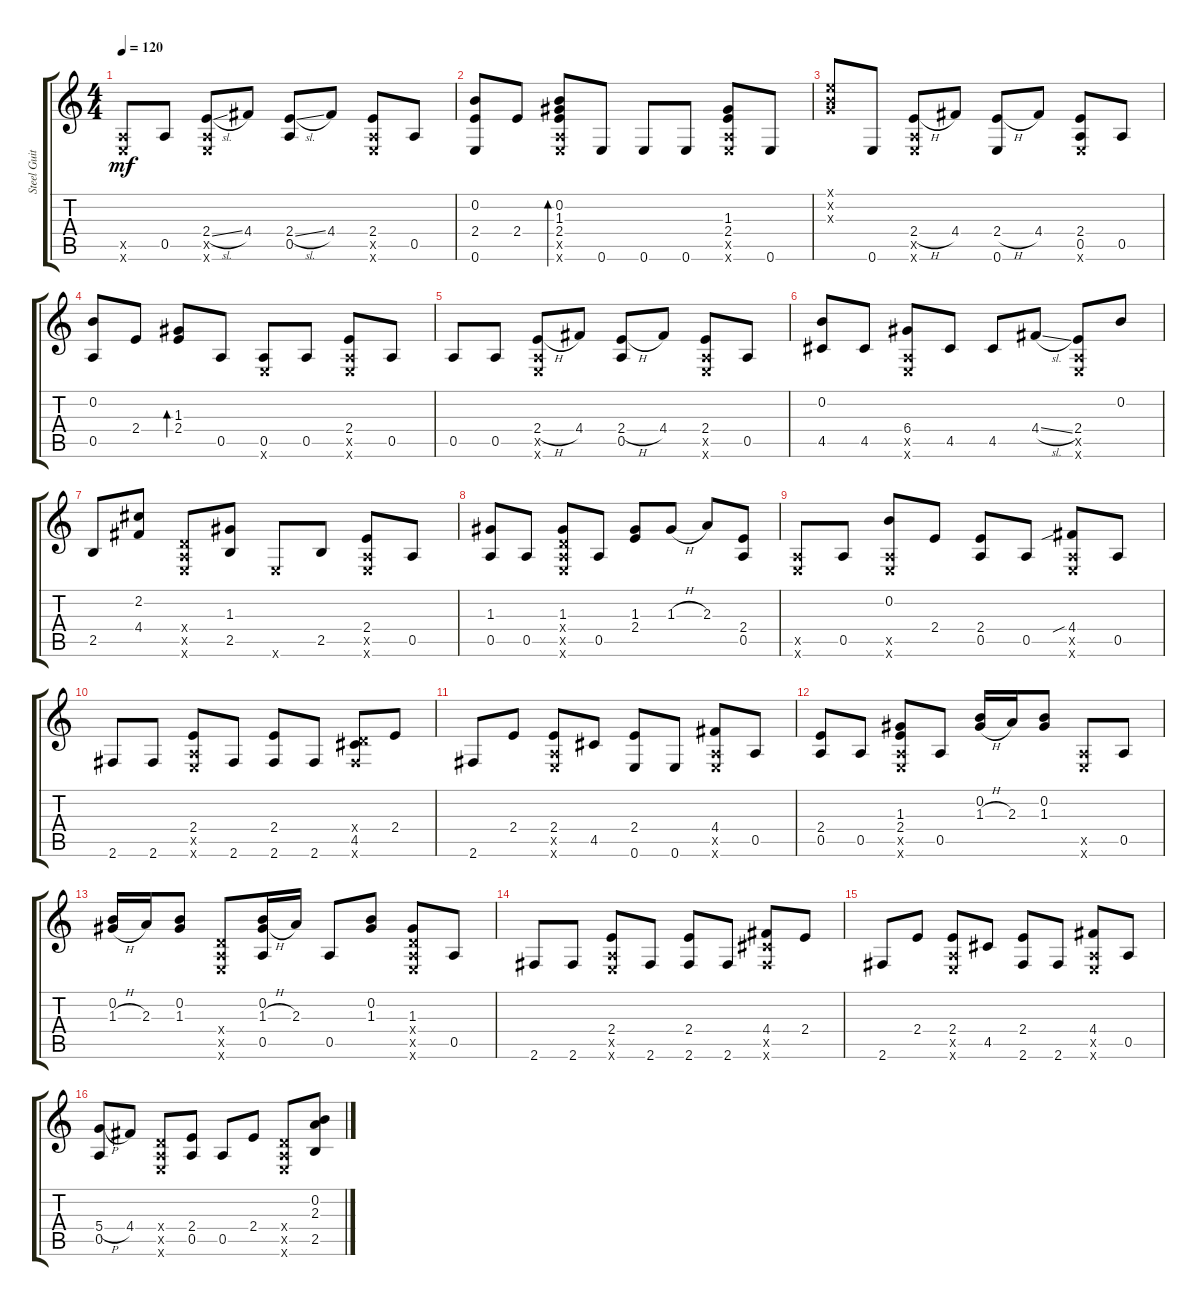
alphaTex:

\track ("Steel Guitar" "Steel Guit") {instrument acousticguitarsteel}
\staff {score tabs}
\tuning (E4 B3 G3 D3 A2 E2) {hide}
\ts (4 4)
\tempo 120
\clef g2
\ks c
(0.5{x} 0.6{x}).8{dy mf} 0.5.8 (2.4{sl} 0.5{x} 0.6{x}).8 4.4.8 (2.4{sl} 0.5).8 4.4.8 (2.4 0.5{x} 0.6{x}).8 0.5.8 |
(0.2 2.4 0.6).8 2.4.8 (0.2 1.3 2.4 0.5{x} 0.6{x}).8{bd 30} 0.6.8 0.6.8 0.6.8 (1.3 2.4 0.5{x} 0.6{x}).8 0.6.8 |
(0.1{x} 0.2{x} 0.3{x}).8 0.6.8 (2.4{h} 0.5{x} 0.6{x}).8 4.4.8 (2.4{h} 0.6).8 4.4.8 (2.4 0.5 0.6{x}).8 0.5.8 |
(0.2 0.5).8 2.4.8 (1.3 2.4).8{bd 30} 0.5.8 (0.5 0.6{x}).8 0.5.8 (2.4 0.5{x} 0.6{x}).8 0.5.8 |
0.5.8 0.5.8 (2.4{h} 0.5{x} 0.6{x}).8 4.4.8 (2.4{h} 0.5).8 4.4.8 (2.4 0.5{x} 0.6{x}).8 0.5.8 |
(0.2 4.5).8 4.5.8 (6.4 0.5{x} 0.6{x}).8 4.5.8 4.5.8 4.4{sl}.8 (2.4 0.5{x} 0.6{x}).8 0.2.8 |
2.5.8 (2.2 4.4).8 (0.4{x} 0.5{x} 0.6{x}).8 (1.3 2.5).8 0.6{x}.8 2.5.8 (2.4 0.5{x} 0.6{x}).8 0.5.8 |
(1.3 0.5).8 0.5.8 (1.3 0.4{x} 0.5{x} 0.6{x}).8 0.5.8 (1.3 2.4).8 1.3{h}.8 2.3.8 (2.4 0.5).8 |
(0.5{x} 0.6{x}).8 0.5.8 (0.2 0.5{x} 0.6{x}).8 2.4.8 (2.4 0.5).8 0.5.8 (4.4{sib} 0.5{x} 0.6{x}).8 0.5.8 |
2.6.8 2.6.8 (2.4 0.5{x} 0.6{x}).8 2.6.8 (2.4 2.6).8 2.6.8 (0.4{x} 4.5 2.6{x}).8 2.4.8 |
2.6.8 2.4.8 (2.4 0.5{x} 0.6{x}).8 4.5.8 (2.4 0.6).8 0.6.8 (4.4 0.5{x} 0.6{x}).8 0.5.8 |
(2.4 0.5).8 0.5.8 (1.3 2.4 0.5{x} 0.6{x}).8 0.5.8 (0.2 1.3{h}).16 2.3.16 (0.2 1.3).8 (0.5{x} 0.6{x}).8 0.5.8 |
(0.2 1.3{h}).16 2.3.16 (0.2 1.3).8 (0.4{x} 0.5{x} 0.6{x}).8 (0.2 1.3{h} 0.5).16 2.3.16 0.5.8 (0.2 1.3).8 (1.3 0.4{x} 0.5{x} 0.6{x}).8 0.5.8 |
2.6.8 2.6.8 (2.4 0.5{x} 0.6{x}).8 2.6.8 (2.4 2.6).8 2.6.8 (4.4 4.5{x} 2.6{x}).8 2.4.8 |
2.6.8 2.4.8 (2.4 0.5{x} 0.6{x}).8 4.5.8 (2.4 2.6).8 2.6.8 (4.4 0.5{x} 0.6{x}).8 0.5.8 |
(5.4{h} 0.5).8 4.4.8 (0.4{x} 0.5{x} 0.6{x}).8 (2.4 0.5).8 0.5.8 2.4.8 (0.4{x} 0.5{x} 0.6{x}).8 (0.2 2.3 2.5).8
